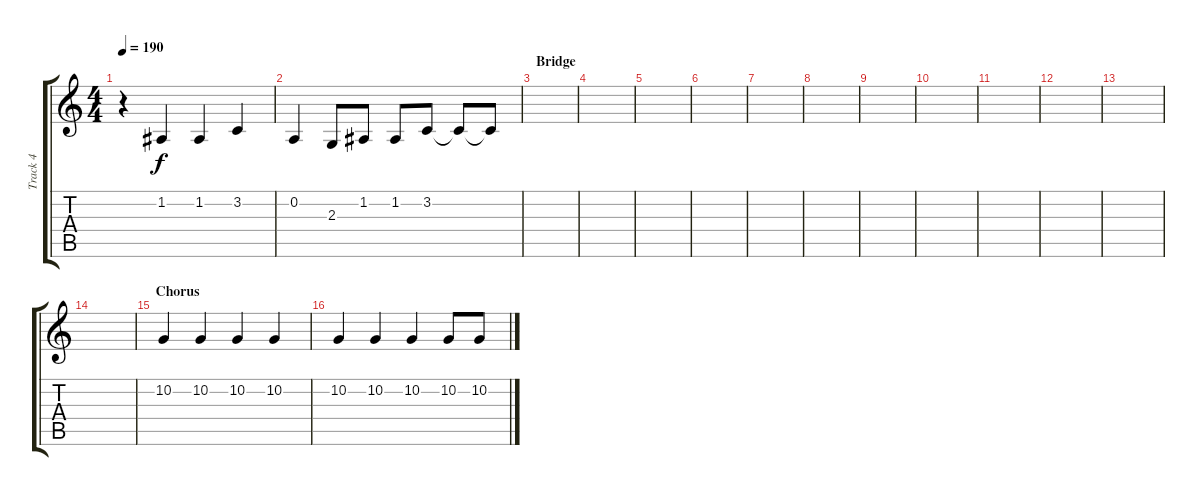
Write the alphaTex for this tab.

\track ("Track 4" "Track 4") {instrument lead1square}
\staff {score tabs}
\tuning (D4 A3 F3 C3 G2 C2) {hide}
\ts (4 4)
\tempo 190
\clef g2
\ks c
r.4{dy f} 1.2.4 1.2.4 3.2.4 |
0.2.4 2.3.8 1.2.8 1.2.8 3.2.8 3.2{t}.8 3.2{t}.8 |
\section ("" "Bridge")
|
|
|
|
|
|
|
|
|
|
|
|
\section ("" "Chorus")
10.2.4 10.2.4 10.2.4 10.2.4 |
10.2.4 10.2.4 10.2.4 10.2.8 10.2.8
